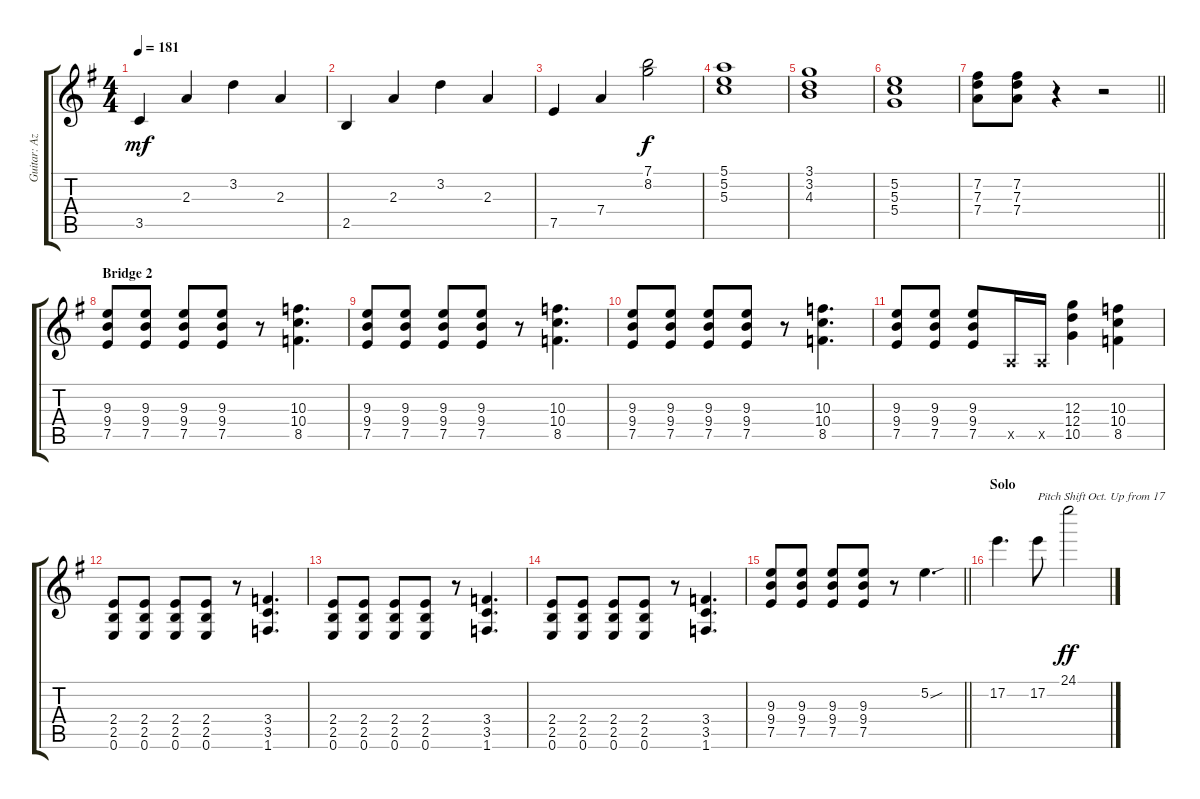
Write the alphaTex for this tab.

\track ("Guitar: Azusa Nakano" "Guitar: Az") {instrument overdrivenguitar}
\staff {score tabs}
\tuning (E4 B3 G3 D3 A2 E2) {hide}
\ts (4 4)
\tempo 181
\clef g2
\ks g
3.5.4{dy mf} 2.3.4 3.2.4 2.3.4 |
2.5.4 2.3.4 3.2.4 2.3.4 |
7.5.4 7.4.4 (7.1 8.2).2{dy f} |
(5.1 5.2 5.3).1{instrument overdrivenguitar} |
(3.1 3.2 4.3).1 |
(5.2 5.3 5.4).1 |
\barLineRight lightlight
(7.2 7.3 7.4).8 (7.2 7.3 7.4).8 r.4 r.2 |
\section ("" "Bridge 2")
(9.3 9.4 7.5).8 (9.3 9.4 7.5).8 (9.3 9.4 7.5).8 (9.3 9.4 7.5).8 r.8 (10.3 10.4 8.5).4{d} |
(9.3 9.4 7.5).8 (9.3 9.4 7.5).8 (9.3 9.4 7.5).8 (9.3 9.4 7.5).8 r.8 (10.3 10.4 8.5).4{d} |
(9.3 9.4 7.5).8 (9.3 9.4 7.5).8 (9.3 9.4 7.5).8 (9.3 9.4 7.5).8 r.8 (10.3 10.4 8.5).4{d} |
(9.3 9.4 7.5).8 (9.3 9.4 7.5).8 (9.3 9.4 7.5).8 0.5{x}.16 0.5{x}.16 (12.3 12.4 10.5).4 (10.3 10.4 8.5).4 |
(2.4 2.5 0.6).8 (2.4 2.5 0.6).8 (2.4 2.5 0.6).8 (2.4 2.5 0.6).8 r.8 (3.4 3.5 1.6).4{d} |
(2.4 2.5 0.6).8 (2.4 2.5 0.6).8 (2.4 2.5 0.6).8 (2.4 2.5 0.6).8 r.8 (3.4 3.5 1.6).4{d} |
(2.4 2.5 0.6).8 (2.4 2.5 0.6).8 (2.4 2.5 0.6).8 (2.4 2.5 0.6).8 r.8 (3.4 3.5 1.6).4{d} |
\barLineRight lightlight
(9.3 9.4 7.5).8 (9.3 9.4 7.5).8 (9.3 9.4 7.5).8 (9.3 9.4 7.5).8 r.8 5.2{sou}.4{d} |
\section ("" "Solo")
17.2.4{d} 17.2.8{txt "Pitch Shift Oct. Up from 17"} 24.1.2{dy ff}
